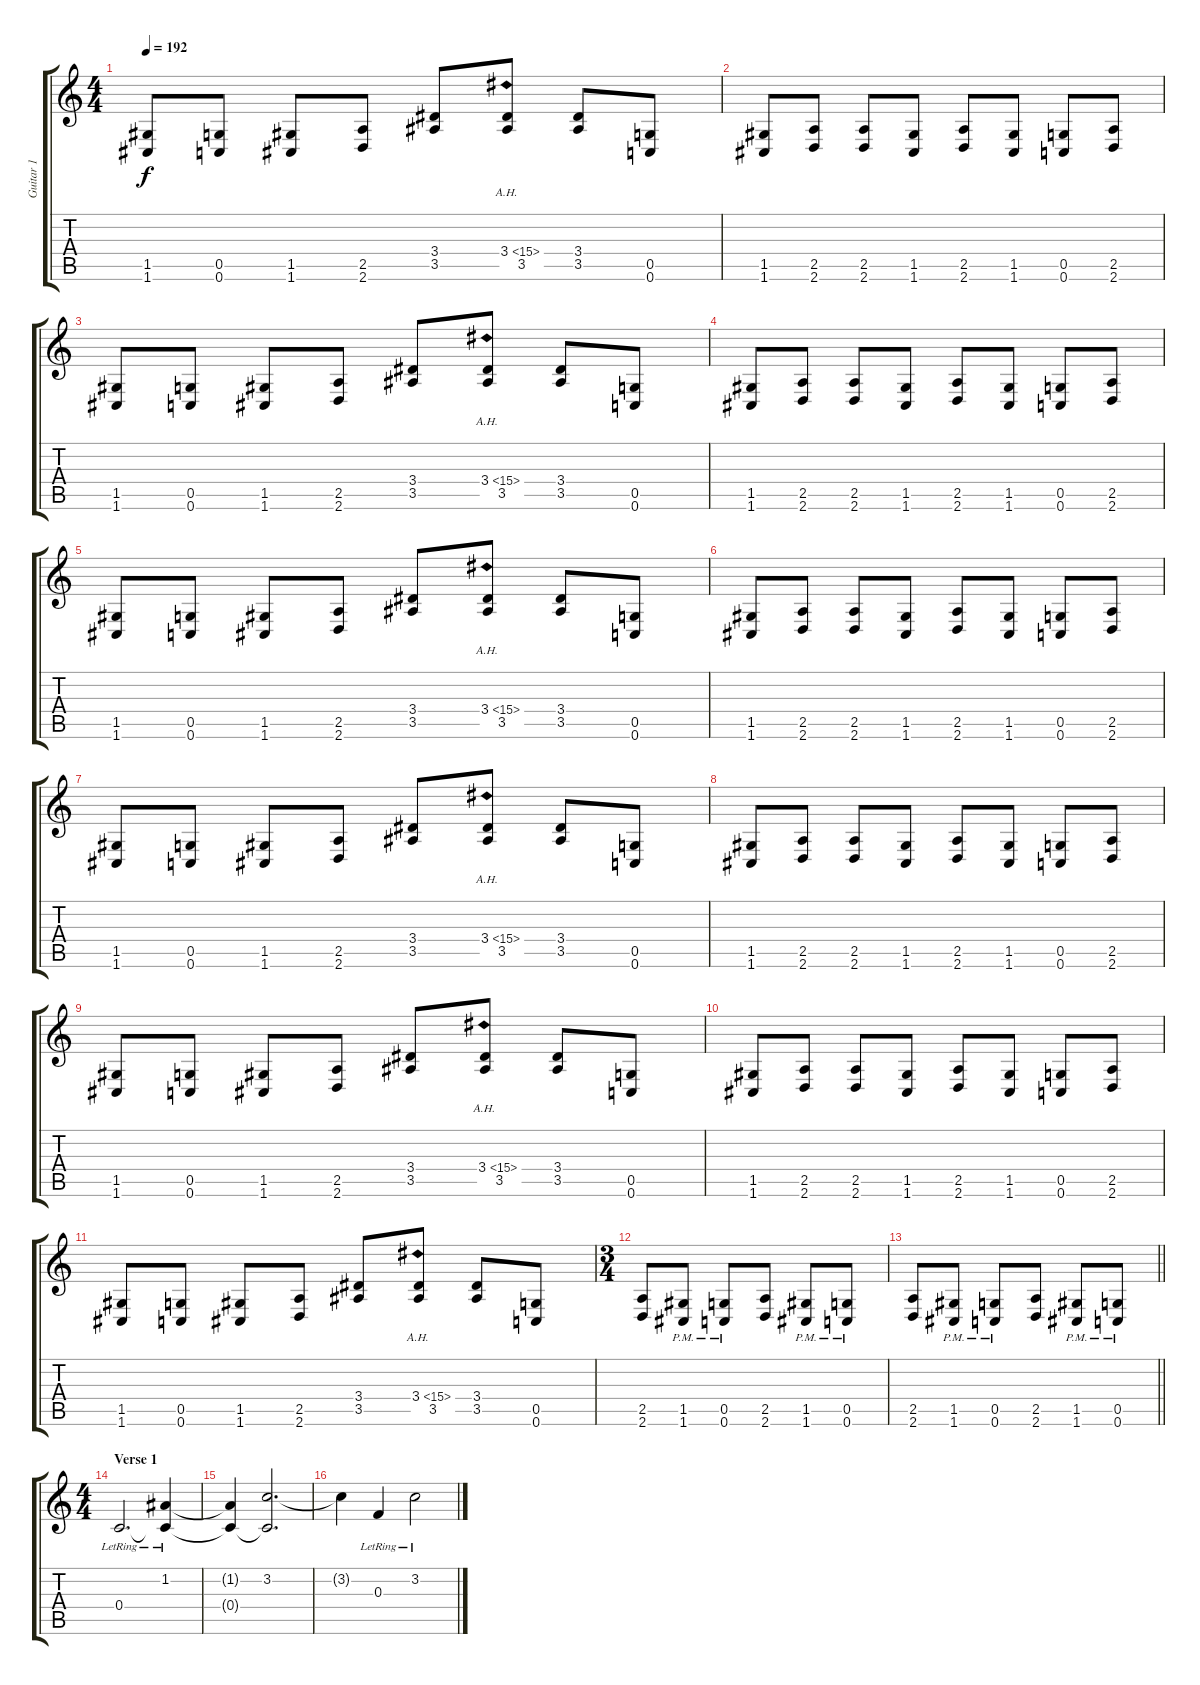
\track ("Guitar 1" "Guitar 1") {instrument overdrivenguitar}
\staff {score tabs}
\tuning (D4 A3 F3 C3 G2 C2) {hide}
\ts (4 4)
\tempo 192
\clef g2
\ks c
(1.5 1.6).8{dy f} (0.5 0.6).8 (1.5 1.6).8 (2.5 2.6).8 (3.4 3.5).8 (3.4{ah 12} 3.5).8 (3.4 3.5).8 (0.5 0.6).8 |
(1.5 1.6).8 (2.5 2.6).8 (2.5 2.6).8 (1.5 1.6).8 (2.5 2.6).8 (1.5 1.6).8 (0.5 0.6).8 (2.5 2.6).8 |
(1.5 1.6).8 (0.5 0.6).8 (1.5 1.6).8 (2.5 2.6).8 (3.4 3.5).8 (3.4{ah 12} 3.5).8 (3.4 3.5).8 (0.5 0.6).8 |
(1.5 1.6).8 (2.5 2.6).8 (2.5 2.6).8 (1.5 1.6).8 (2.5 2.6).8 (1.5 1.6).8 (0.5 0.6).8 (2.5 2.6).8 |
(1.5 1.6).8 (0.5 0.6).8 (1.5 1.6).8 (2.5 2.6).8 (3.4 3.5).8 (3.4{ah 12} 3.5).8 (3.4 3.5).8 (0.5 0.6).8 |
(1.5 1.6).8 (2.5 2.6).8 (2.5 2.6).8 (1.5 1.6).8 (2.5 2.6).8 (1.5 1.6).8 (0.5 0.6).8 (2.5 2.6).8 |
(1.5 1.6).8 (0.5 0.6).8 (1.5 1.6).8 (2.5 2.6).8 (3.4 3.5).8 (3.4{ah 12} 3.5).8 (3.4 3.5).8 (0.5 0.6).8 |
(1.5 1.6).8 (2.5 2.6).8 (2.5 2.6).8 (1.5 1.6).8 (2.5 2.6).8 (1.5 1.6).8 (0.5 0.6).8 (2.5 2.6).8 |
(1.5 1.6).8 (0.5 0.6).8 (1.5 1.6).8 (2.5 2.6).8 (3.4 3.5).8 (3.4{ah 12} 3.5).8 (3.4 3.5).8 (0.5 0.6).8 |
(1.5 1.6).8 (2.5 2.6).8 (2.5 2.6).8 (1.5 1.6).8 (2.5 2.6).8 (1.5 1.6).8 (0.5 0.6).8 (2.5 2.6).8 |
(1.5 1.6).8 (0.5 0.6).8 (1.5 1.6).8 (2.5 2.6).8 (3.4 3.5).8 (3.4{ah 12} 3.5).8 (3.4 3.5).8 (0.5 0.6).8 |
\ts (3 4)
(2.5 2.6).8 (1.5{pm} 1.6{pm}).8 (0.5{pm} 0.6{pm}).8 (2.5 2.6).8 (1.5{pm} 1.6{pm}).8 (0.5{pm} 0.6{pm}).8 |
\barLineRight lightlight
(2.5 2.6).8 (1.5{pm} 1.6{pm}).8 (0.5{pm} 0.6{pm}).8 (2.5 2.6).8 (1.5{pm} 1.6{pm}).8 (0.5{pm} 0.6{pm}).8 |
\ts (4 4)
\section ("" "Verse 1")
0.4{lr}.2{d instrument electricguitarclean} (1.2{lr} 0.4{t}).4 |
(1.2{t} 0.4{t}).4 (3.2 0.4{t}).2{d} |
3.2{t}.4 0.3{lr}.4 3.2{lr}.2
